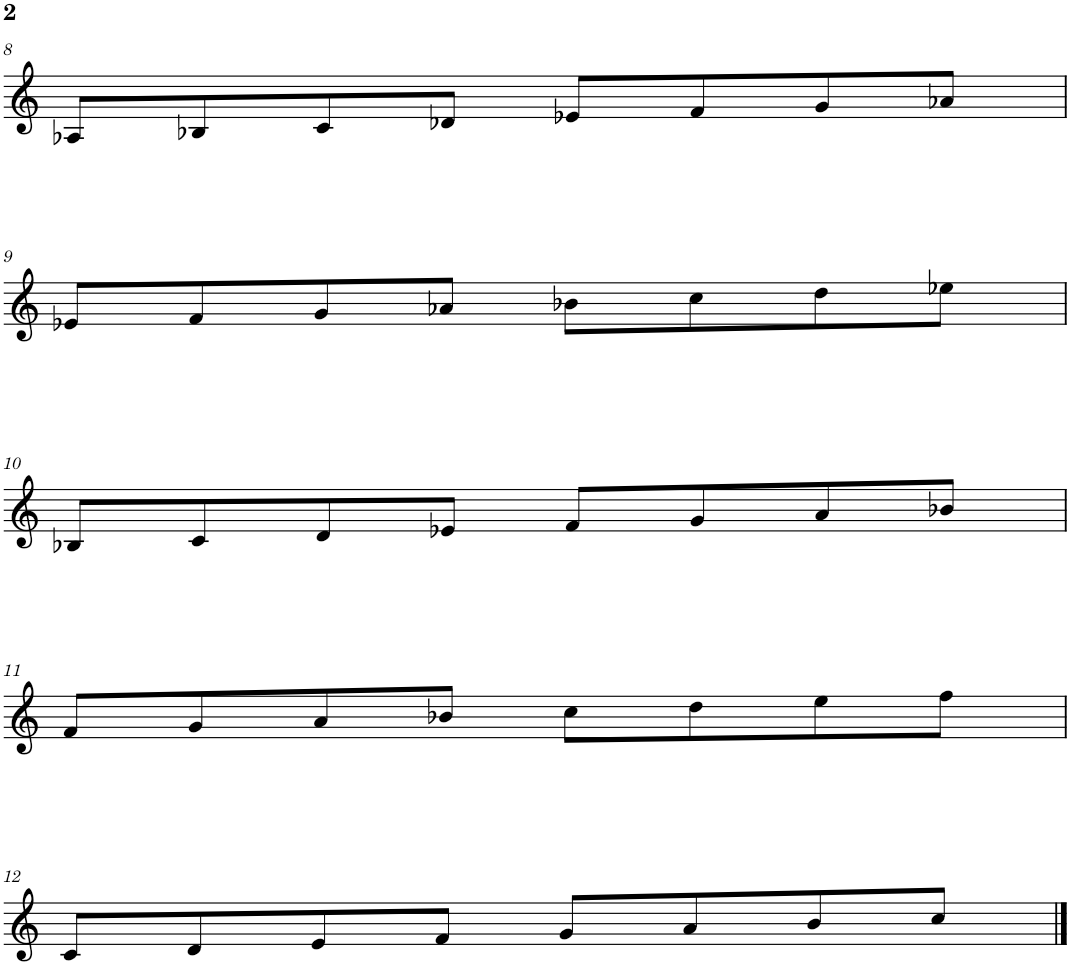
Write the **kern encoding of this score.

**kern
*part1
*staff1
*I"Piano
*I'Pno.
!!LO:PB:g=z
*clefG2
*k[]
*M4/4
=8
8A-X/L
8B-X/
8c/
8d-X/J
8e-X/L
8f/
8g/
8a-X/J
!!LO:LB:g=z
=9
8e-X/L
8f/
8g/
8a-X/J
8b-X\L
8cc\
8dd\
8ee-X\J
!!LO:LB:g=z
=10
8B-X/L
8c/
8d/
8e-X/J
8f/L
8g/
8a/
8b-X/J
!!LO:LB:g=z
=11
8f/L
8g/
8a/
8b-X/J
8cc\L
8dd\
8ee\
8ff\J
!!LO:LB:g=z
=12
8c/L
8d/
8e/
8f/J
8g/L
8a/
8b/
8cc/J
==
*-
